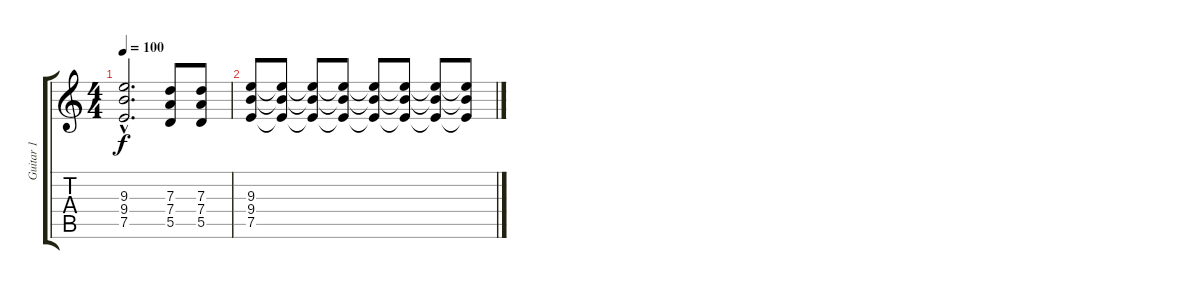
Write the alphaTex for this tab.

\track ("Guitar 1" "Guitar 1") {instrument distortionguitar}
\staff {score tabs}
\tuning (E4 B3 G3 D3 A2 E2) {hide}
\ts (4 4)
\tempo 100
\clef g2
\ks c
(9.3{hac} 9.4{hac} 7.5{hac}).2{d dy f} (7.3 7.4 5.5).8 (7.3 7.4 5.5).8 |
(9.3 9.4 7.5).8 (9.3{t} 9.4{t} 7.5{t}).8 (9.3{t} 9.4{t} 7.5{t}).8 (9.3{t} 9.4{t} 7.5{t}).8 (9.3{t} 9.4{t} 7.5{t}).8 (9.3{t} 9.4{t} 7.5{t}).8 (9.3{t} 9.4{t} 7.5{t}).8 (9.3{t} 9.4{t} 7.5{t}).8
